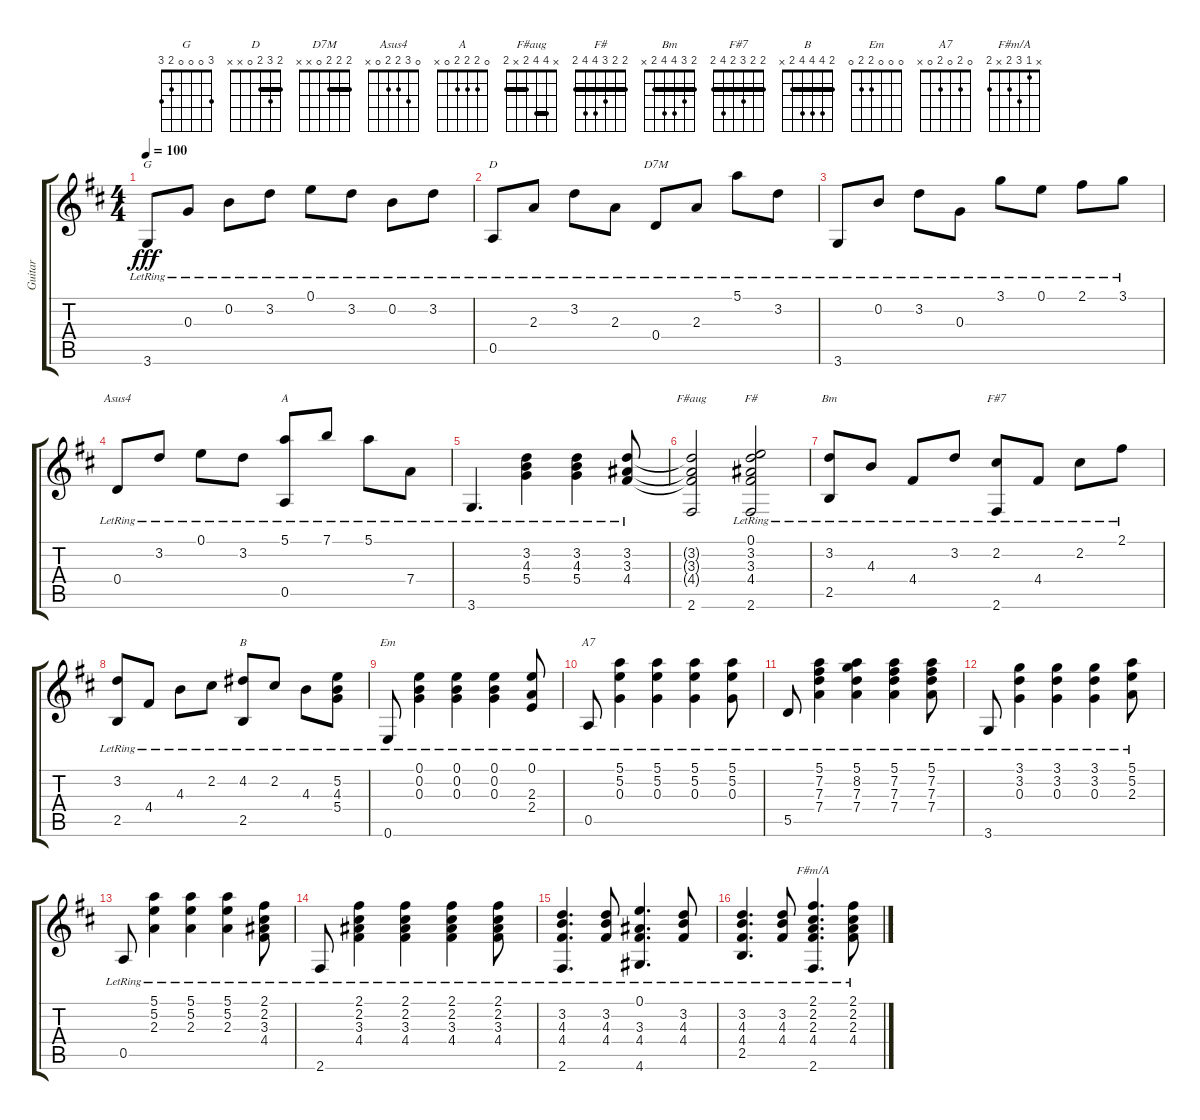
\track ("Guitar" "Guitar") {instrument acousticguitarsteel}
\staff {score tabs}
\tuning (E4 B3 G3 D3 A2 E2) {hide}
\chord ("G" 3 0 0 0 2 3)
\chord ("D" 2 3 2 0 x x) {barre 2}
\chord ("D7M" 2 2 2 0 x x) {barre 2}
\chord ("Asus4" 0 3 2 2 0 x)
\chord ("A" 0 2 2 2 0 x)
\chord ("F#aug" x 4 4 2 x 2) {barre (2 4)}
\chord ("F#" 2 2 3 4 4 2) {barre 2}
\chord ("Bm" 2 3 4 4 2 x) {barre 2}
\chord ("F#7" 2 2 3 2 4 2) {barre 2}
\chord ("B" 2 4 4 4 2 x) {barre 2}
\chord ("Em" 0 0 0 2 2 0)
\chord ("A7" 0 2 0 2 0 x)
\chord ("F#m/A" x 1 3 2 x 2)
\ts (4 4)
\tempo 100
\clef g2
\ks d
3.6{lr}.8{ch "G" dy fff} 0.3{lr}.8 0.2{lr}.8 3.2{lr}.8 0.1{lr}.8 3.2{lr}.8 0.2{lr}.8 3.2{lr}.8 |
0.5{lr}.8{ch "D"} 2.3{lr}.8 3.2{lr}.8 2.3{lr}.8 0.4{lr}.8{ch "D7M"} 2.3{lr}.8 5.1{lr}.8 3.2{lr}.8 |
3.6{lr}.8 0.2{lr}.8 3.2{lr}.8 0.3{lr}.8 3.1{lr}.8 0.1{lr}.8 2.1{lr}.8 3.1{lr}.8 |
0.4{lr}.8{ch "Asus4"} 3.2{lr}.8 0.1{lr}.8 3.2{lr}.8 (5.1{lr} 0.5{lr}).8{ch "A"} 7.1{lr}.8 5.1{lr}.8 7.4{lr}.8 |
3.6{lr}.4{d} (3.2{lr} 4.3{lr} 5.4{lr}).4 (3.2{lr} 4.3{lr} 5.4{lr}).4 (3.2{lr} 3.3{lr} 4.4{lr}).8 |
(3.2{t} 3.3{t} 4.4{t} 2.6).2{ch "F#aug"} (0.1 3.2{lr} 3.3{lr} 4.4{lr} 2.6{lr}).2{ch "F#"} |
(3.2{lr} 2.5{lr}).8{ch "Bm"} 4.3{lr}.8 4.4{lr}.8 3.2{lr}.8 (2.2{lr} 2.6{lr}).8{ch "F#7"} 4.4{lr}.8 2.2{lr}.8 2.1{lr}.8 |
(3.2{lr} 2.5{lr}).8 4.4{lr}.8 4.3{lr}.8 2.2{lr}.8 (4.2{lr} 2.5{lr}).8{ch "B"} 2.2{lr}.8 4.3{lr}.8 (5.2{lr} 4.3{lr} 5.4{lr}).8 |
0.6{lr}.8{ch "Em"} (0.1{lr} 0.2{lr} 0.3{lr}).4 (0.1{lr} 0.2{lr} 0.3{lr}).4 (0.1{lr} 0.2{lr} 0.3{lr}).4 (0.1 2.3 2.4{lr}).8 |
0.5{lr}.8{ch "A7"} (5.1 5.2 0.3{lr}).4 (5.1 5.2 0.3{lr}).4 (5.1 5.2 0.3{lr}).4 (5.1 5.2 0.3{lr}).8 |
5.5{lr}.8 (5.1{lr} 7.2{lr} 7.3{lr} 7.4{lr}).4 (5.1{lr} 8.2{lr} 7.3{lr} 7.4{lr}).4 (5.1{lr} 7.2{lr} 7.3{lr} 7.4{lr}).4 (5.1{lr} 7.2{lr} 7.3{lr} 7.4{lr}).8 |
3.6{lr}.8 (3.1{lr} 3.2{lr} 0.3{lr}).4 (3.1{lr} 3.2{lr} 0.3{lr}).4 (3.1{lr} 3.2{lr} 0.3{lr}).4 (5.1{lr} 5.2{lr} 2.3{lr}).8 |
0.5{lr}.8 (5.1{lr} 5.2{lr} 2.3{lr}).4 (5.1{lr} 5.2{lr} 2.3{lr}).4 (5.1{lr} 5.2{lr} 2.3{lr}).4 (2.1{lr} 2.2{lr} 3.3 4.4).8 |
2.6{lr}.8 (2.1{lr} 2.2{lr} 3.3{lr} 4.4{lr}).4 (2.1{lr} 2.2{lr} 3.3{lr} 4.4{lr}).4 (2.1{lr} 2.2{lr} 3.3{lr} 4.4{lr}).4 (2.1{lr} 2.2{lr} 3.3{lr} 4.4{lr}).8 |
(3.2{lr} 4.3{lr} 4.4{lr} 2.6{lr}).4{d} (3.2{lr} 4.3{lr} 4.4{lr}).8 (0.1{lr} 3.3{lr} 4.4{lr} 4.6{lr}).4{d} (3.2{lr} 4.3{lr} 4.4{lr}).8 |
(3.2{lr} 4.3{lr} 4.4{lr} 2.5{lr}).4{d} (3.2{lr} 4.3{lr} 4.4{lr}).8 (2.1 2.2{lr} 2.3{lr} 4.4{lr} 2.6{lr}).4{d ch "F#m/A"} (2.1{lr} 2.2{lr} 2.3{lr} 4.4{lr}).8
